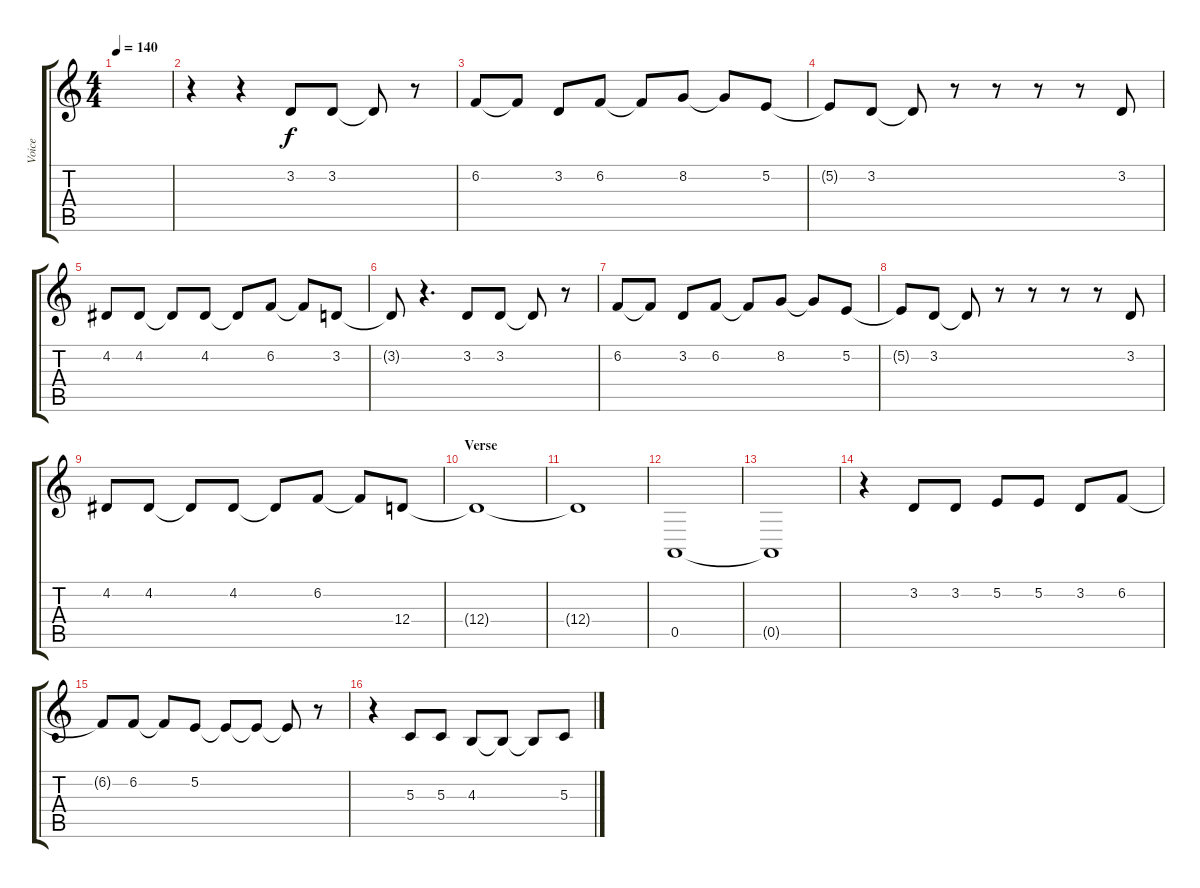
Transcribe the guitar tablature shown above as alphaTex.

\track ("Voice" "Voice") {instrument flute}
\staff {score tabs}
\tuning (E4 B3 G3 D3 A2 E2) {hide}
\ts (4 4)
\tempo 140
\clef g2
\ks c
|
r.4 r.4 3.2.8 3.2.8 3.2{t}.8 r.8 |
6.2.8 6.2{t}.8 3.2.8 6.2.8 6.2{t}.8 8.2.8 8.2{t}.8 5.2.8 |
5.2{t}.8 3.2.8 3.2{t}.8 r.8 r.8 r.8 r.8 3.2.8 |
4.2.8 4.2.8 4.2{t}.8 4.2.8 4.2{t}.8 6.2.8 6.2{t}.8 3.2.8 |
3.2{t}.8 r.4{d} 3.2.8 3.2.8 3.2{t}.8 r.8 |
6.2.8 6.2{t}.8 3.2.8 6.2.8 6.2{t}.8 8.2.8 8.2{t}.8 5.2.8 |
5.2{t}.8 3.2.8 3.2{t}.8 r.8 r.8 r.8 r.8 3.2.8 |
4.2.8 4.2.8 4.2{t}.8 4.2.8 4.2{t}.8 6.2.8 6.2{t}.8 12.4.8{volume 10} |
\section ("" "Verse")
12.4{t}.1 |
12.4{t}.1 |
0.5.1 |
0.5{t}.1 |
r.4{volume 16} 3.2.8 3.2.8 5.2.8 5.2.8 3.2.8 6.2.8 |
6.2{t}.8 6.2.8 6.2{t}.8 5.2.8 5.2{t}.8 5.2{t}.8 5.2{t}.8 r.8 |
r.4 5.3.8 5.3.8 4.3.8 4.3{t}.8 4.3{t}.8 5.3.8
